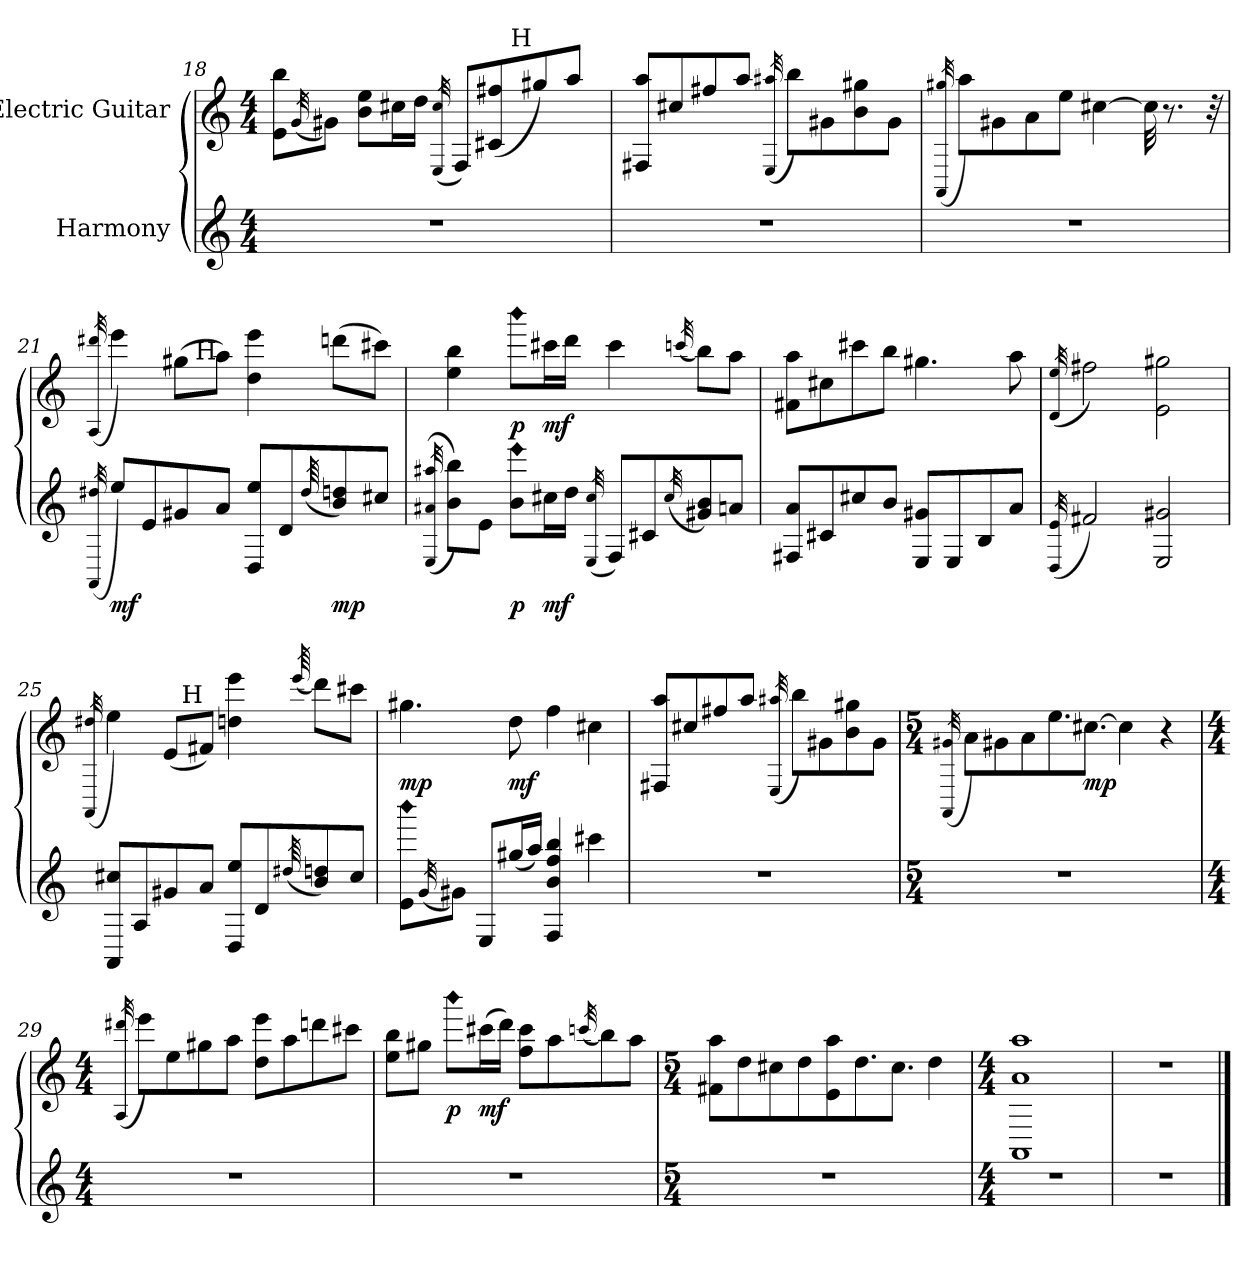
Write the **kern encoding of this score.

**kern	**dynam	**kern	**dynam
*part2	*part2	*part1	*part1
*staff2	*staff2	*staff1	*staff1
*I"Harmony	*	*I"Electric Guitar	*
!!LO:LB:g=z
*clefG2	*	*clefG2	*
*ITrd7c12	*	*ITrd7c12	*
*k[]	*	*k[]	*
*C:	*	*C:	*
*M4/4	*	*M4/4	*
=18	=18	=18	=18
*	*	*^	*
1r	.	8E\ 8b\L	2ryy	.
.	.	(32qG/	.	.
.	.	8G#X\J)	.	.
.	.	8B\ 8e\L	.	.
.	.	16c#X\L	.	.
.	.	16d\JJ	.	.
.	.	(32qEE/ 32qc#/	.	.
.	.	8FF/L)	8.ryy	.
.	.	(8C#X/ 8f#X/	.	.
!	!	!	!LO:TX:a:t=H	!
.	.	.	4ryy	.
.	.	8g#X/)	.	.
.	.	8a/J	.	.
.	.	.	16ryy	.
*	*	*v	*v	*
=19	=19	=19	=19
*	*	*MM64	*
1r	.	8FF#X/ 8a/L	.
.	.	8c#X/	.
.	.	8f#X/	.
.	.	8a/J	.
.	.	(32qEE/ 32qa#X/	.
.	.	8b\L)	.
.	.	8G#X\	.
.	.	8B\ 8g#X\	.
.	.	8G#\J	.
=20	=20	=20	=20
*	*	*MM62	*
.	.	(32qAAA/ 32qg#X/	.
1r	.	8a\L)	.
.	.	8G#X\	.
.	.	8A\	.
.	.	8e\J	.
.	.	[4c#X\	.
.	.	32c#\]	.
.	.	8.r	.
.	.	32r	.
!!LO:LB:g=z
=21	=21	=21	=21
*	*	*MM65	*
(32qAAA/ 32qd#X/	.	(32qAA/ 32qdd#X/	.
!	!LO:DY:b	!	!
*	*	*^	*
8e/L)	mf	4ee\)	4ryy	.
8E/	.	.	.	.
8G#X/	.	(8g#X\L	16ryy	.
!	!	!	!LO:TX:a:t=H	!
.	.	.	2ryy	.
8A/J	.	8a\J)	.	.
8DD/ 8e/L	.	4d\ 4ee\	.	.
8D/	.	.	.	.
(64qd#/	.	.	.	.
!	!LO:DY:b	!	!	!
8B/ 8dn/)	mp	(8ddn\L	.	.
.	.	.	8.ryy	.
8c#X/J	.	8cc#X\J)	.	.
*	*	*v	*v	*
=22	=22	=22	=22
*	*	*MM66	*
((32qEE/ 32qA#X/ 32qa#X/	.	.	.
8B\ 8b\L))	.	4e\ 4b\	.
8E\J	.	.	.
!LO:N:n=2:head=diamond	!LO:DY:b	!LO:N:head=diamond	!LO:DY:b
8B\ 8ee\L	p	8bb\L	p
!	!LO:DY:b	!	!LO:DY:b
16c#X\L	mf	16cc#X\L	mf
16d\JJ	.	16dd\JJ	.
(32qEE/ 32qc#/	.	.	.
8FF/L)	.	4cc#\	.
8C#X/	.	.	.
(32qc#/	.	(32qccn/	.
8G#X/ 8B/)	.	8b\L)	.
8An/J	.	8a\J	.
!!LO:LB:g=z
=23	=23	=23	=23
*	*	*MM64	*
8FF#X/ 8A/L	.	8F#X\ 8a\L	.
8C#X/	.	8c#X\	.
8c#X/	.	8cc#X\	.
8B/J	.	8b\J	.
8EE/ 8G#X/L	.	4.g#X\	.
8EE/	.	.	.
8BB/	.	.	.
8A/J	.	8a\	.
=24	=24	=24	=24
*	*	*MM64	*
(32qDD/ 32qE/	.	(32qD/ 32qe/	.
2F#X/)	.	2f#X\)	.
2EE/ 2G#X/	.	2E\ 2g#X\	.
=25	=25	=25	=25
.	.	(32qAAA/ 32qd#X/	.
*	*	*^	*
8AAA/ 8c#X/L	.	4e\)	4ryy	.
8AA/	.	.	.	.
8G#X/	.	(8E/L	16ryy	.
!	!	!	!LO:TX:a:t=H	!
.	.	.	2ryy	.
8A/J	.	8F#X/J)	.	.
8DD/ 8e/L	.	4dn\ 4ee\	.	.
8D/	.	.	.	.
(64qd#X/	.	(64qee/	.	.
8B/ 8dn/)	.	8dd\L)	.	.
.	.	.	8.ryy	.
8c#/J	.	8cc#X\J	.	.
*	*	*v	*v	*
!!LO:PB:g=z
=26	=26	=26	=26
*	*	*MM62	*
*	*	*^	*
!LO:N:n=2:head=diamond	!	!	!	!LO:DY:b
*	*	*v	*v	*
8E\ 8bb\L	.	4.g#X\	mp
(32qG/	.	.	.
8G#X\J)	.	.	.
8EE/L	.	.	.
!	!	!	!LO:DY:b
(16g#X/L	.	8d\	mf
16a/JJ)	.	.	.
4FF/ 4B/ 4f/ 4b/	.	4f\	.
4cc#X\	.	4c#X\	.
=27	=27	=27	=27
*	*	*MM64	*
1r	.	8FF#X/ 8a/L	.
.	.	8c#X/	.
.	.	8f#X/	.
.	.	8a/J	.
.	.	(32qEE/ 32qa#X/	.
.	.	8b\L)	.
.	.	8G#X\	.
.	.	8B\ 8g#X\	.
.	.	8G#\J	.
!!LO:LB:g=z
=28	=28	=28	=28
*M5/4	*	*M5/4	*
*	*	*MM63	*
.	.	(32qAAA/ 32qG#X/	.
4%5r	.	8A\L)	.
.	.	8G#\	.
.	.	8A\	.
.	.	8.e\	.
!	!	!	!LO:DY:b
.	.	[8.c#X\J	mp
.	.	4c#\]	.
.	.	4r	.
=29	=29	=29	=29
*M4/4	*	*M4/4	*
*	*	*MM65	*
.	.	(32qAA/ 32qdd#X/	.
1r	.	8ee\L)	.
.	.	8e\	.
.	.	8g#X\	.
.	.	8a\J	.
.	.	8d\ 8ee\L	.
.	.	8a\	.
.	.	8ddn\	.
.	.	8cc#X\J	.
!!LO:LB:g=z
=30	=30	=30	=30
1r	.	8e\ 8b\L	.
.	.	8g#X\J	.
!	!	!LO:N:head=diamond	!LO:DY:b
.	.	8bb\L	p
!	!	!	!LO:DY:b
.	.	(16cc#X\L	mf
.	.	16dd\JJ)	.
.	.	8f\ 8cc#\L	.
.	.	8a\	.
.	.	(32qccn/	.
.	.	8b\)	.
.	.	8a\J	.
=31	=31	=31	=31
*M5/4	*	*M5/4	*
*	*	*MM62	*
4%5r	.	8F#X\ 8a\L	.
.	.	8d\	.
.	.	8c#X\	.
.	.	8d\	.
.	.	8E\ 8a\	.
.	.	8.d\	.
.	.	8.c#\J	.
.	.	4d\	.
=32	=32	=32	=32
*M4/4	*	*M4/4	*
1r	.	1AAA 1A 1a	.
=33	=33	=33	=33
1r	.	1r	.
==	==	==	==
*-	*-	*-	*-
